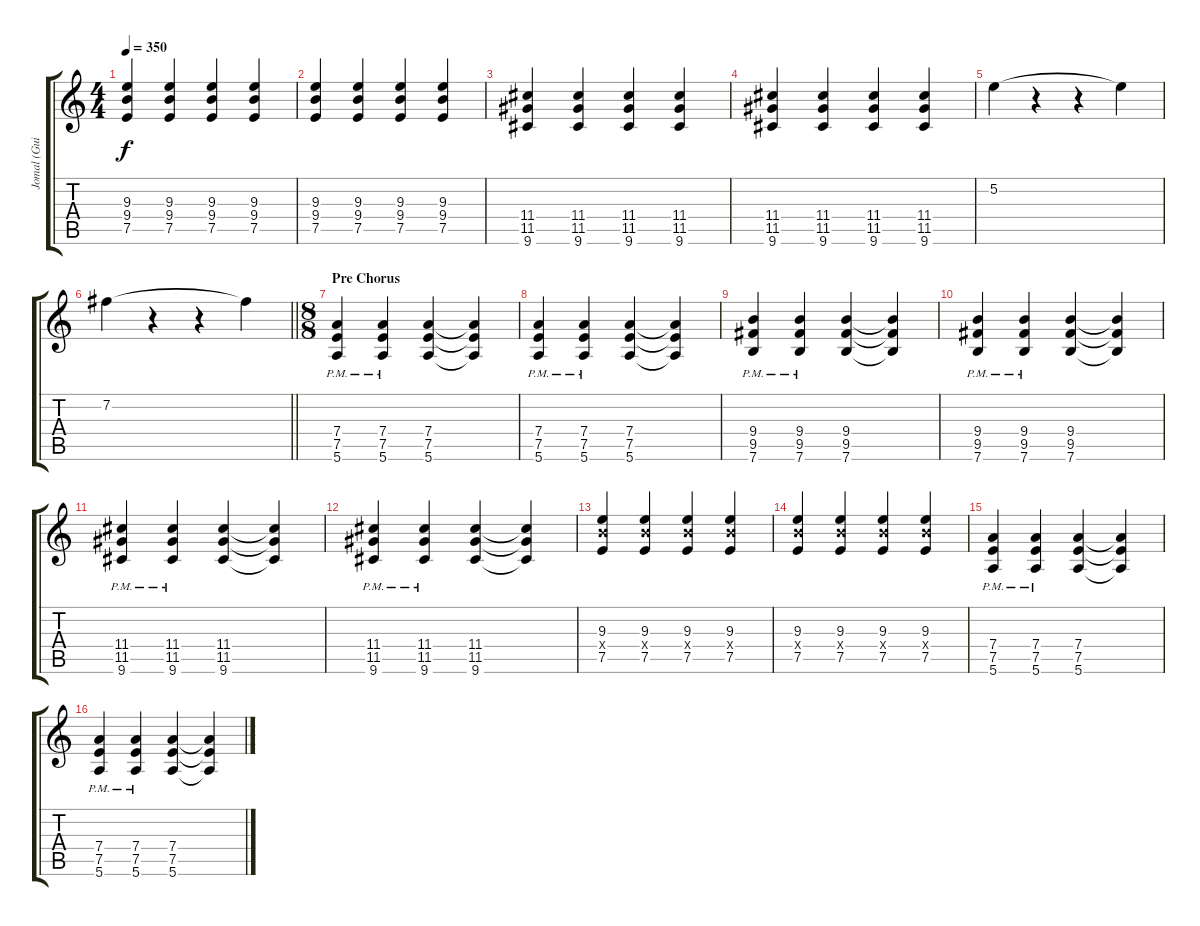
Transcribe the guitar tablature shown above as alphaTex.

\track ("Jomal (Guitar 1)" "Jomal (Gui") {solo instrument overdrivenguitar}
\staff {score tabs}
\tuning (E4 B3 G3 D3 A2 E2) {hide}
\ts (4 4)
\tempo 350
\clef g2
\ks c
(9.3 9.4 7.5).4{dy f} (9.3 9.4 7.5).4 (9.3 9.4 7.5).4 (9.3 9.4 7.5).4 |
(9.3 9.4 7.5).4 (9.3 9.4 7.5).4 (9.3 9.4 7.5).4 (9.3 9.4 7.5).4 |
(11.4 11.5 9.6).4 (11.4 11.5 9.6).4 (11.4 11.5 9.6).4 (11.4 11.5 9.6).4 |
(11.4 11.5 9.6).4 (11.4 11.5 9.6).4 (11.4 11.5 9.6).4 (11.4 11.5 9.6).4 |
5.2.4 r.4 r.4 5.2{t}.4 |
\barLineRight lightlight
7.2.4 r.4 r.4 7.2{t}.4 |
\ts (8 8)
\section ("" "Pre Chorus")
(7.4{pm} 7.5 5.6).4 (7.4{pm} 7.5 5.6).4 (7.4 7.5 5.6).4 (7.4{t} 7.5{t} 5.6{t}).4 |
(7.4{pm} 7.5 5.6).4 (7.4{pm} 7.5 5.6).4 (7.4 7.5 5.6).4 (7.4{t} 7.5{t} 5.6{t}).4 |
(9.4{pm} 9.5 7.6).4 (9.4{pm} 9.5 7.6).4 (9.4 9.5 7.6).4 (9.4{t} 9.5{t} 7.6{t}).4 |
(9.4{pm} 9.5 7.6).4 (9.4{pm} 9.5 7.6).4 (9.4 9.5 7.6).4 (9.4{t} 9.5{t} 7.6{t}).4 |
(11.4{pm} 11.5 9.6).4 (11.4{pm} 11.5 9.6).4 (11.4 11.5 9.6).4 (11.4{t} 11.5{t} 9.6{t}).4 |
(11.4{pm} 11.5 9.6).4 (11.4{pm} 11.5 9.6).4 (11.4 11.5 9.6).4 (11.4{t} 11.5{t} 9.6{t}).4 |
(9.3 9.4{x} 7.5).4 (9.3 9.4{x} 7.5).4 (9.3 9.4{x} 7.5).4 (9.3 9.4{x} 7.5).4 |
(9.3 9.4{x} 7.5).4 (9.3 9.4{x} 7.5).4 (9.3 9.4{x} 7.5).4 (9.3 9.4{x} 7.5).4 |
(7.4{pm} 7.5 5.6).4 (7.4{pm} 7.5 5.6).4 (7.4 7.5 5.6).4 (7.4{t} 7.5{t} 5.6{t}).4 |
(7.4{pm} 7.5 5.6).4 (7.4{pm} 7.5 5.6).4 (7.4 7.5 5.6).4 (7.4{t} 7.5{t} 5.6{t}).4
